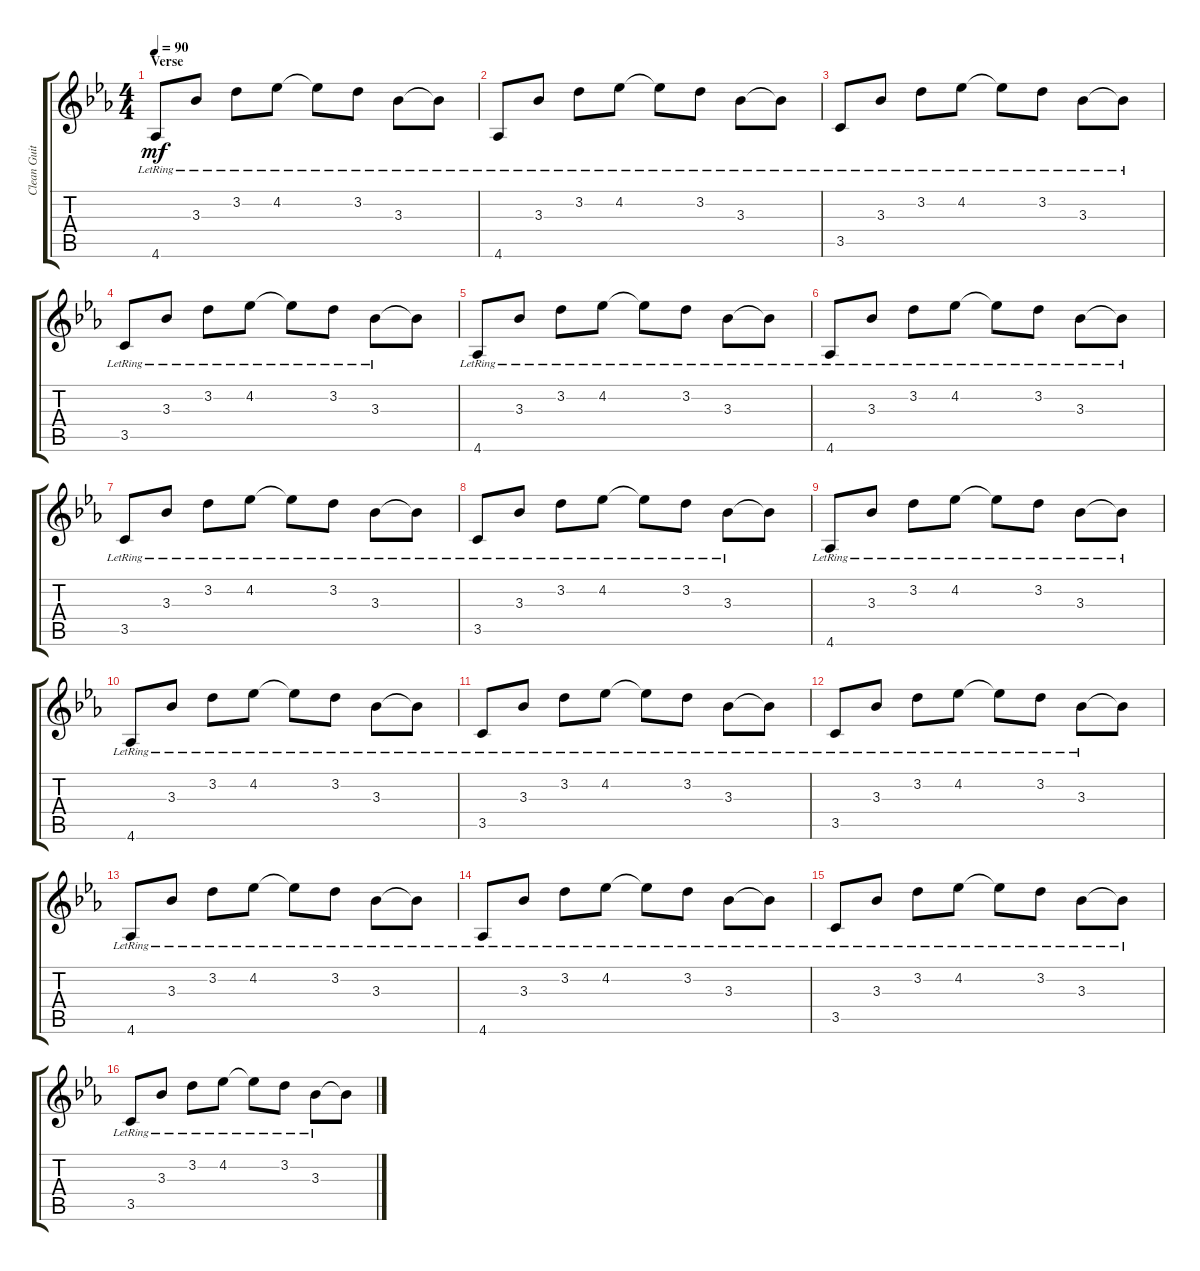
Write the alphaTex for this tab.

\track ("Clean Guitar 1" "Clean Guit") {instrument electricguitarclean}
\staff {score tabs}
\tuning (E4 B3 G3 D3 A2 E2) {hide}
\ts (4 4)
\section ("" "Verse")
\tempo 90
\clef g2
\ks cminor
4.6{lr}.8{dy mf} 3.3{lr}.8 3.2{lr}.8 4.2{lr}.8 4.2{lr t}.8 3.2{lr}.8 3.3{lr}.8 3.3{lr t}.8 |
4.6{lr}.8 3.3{lr}.8 3.2{lr}.8 4.2{lr}.8 4.2{lr t}.8 3.2{lr}.8 3.3{lr}.8 3.3{lr t}.8 |
3.5{lr}.8 3.3{lr}.8 3.2{lr}.8 4.2{lr}.8 4.2{lr t}.8 3.2{lr}.8 3.3{lr}.8 3.3{lr t}.8 |
3.5{lr}.8 3.3{lr}.8 3.2{lr}.8 4.2{lr}.8 4.2{lr t}.8 3.2{lr}.8 3.3{lr}.8 3.3{t}.8 |
4.6{lr}.8 3.3{lr}.8 3.2{lr}.8 4.2{lr}.8 4.2{lr t}.8 3.2{lr}.8 3.3{lr}.8 3.3{lr t}.8 |
4.6{lr}.8 3.3{lr}.8 3.2{lr}.8 4.2{lr}.8 4.2{lr t}.8 3.2{lr}.8 3.3{lr}.8 3.3{lr t}.8 |
3.5{lr}.8 3.3{lr}.8 3.2{lr}.8 4.2{lr}.8 4.2{lr t}.8 3.2{lr}.8 3.3{lr}.8 3.3{lr t}.8 |
3.5{lr}.8 3.3{lr}.8 3.2{lr}.8 4.2{lr}.8 4.2{lr t}.8 3.2{lr}.8 3.3{lr}.8 3.3{t}.8 |
4.6{lr}.8 3.3{lr}.8 3.2{lr}.8 4.2{lr}.8 4.2{lr t}.8 3.2{lr}.8 3.3{lr}.8 3.3{lr t}.8 |
4.6{lr}.8 3.3{lr}.8 3.2{lr}.8 4.2{lr}.8 4.2{lr t}.8 3.2{lr}.8 3.3{lr}.8 3.3{lr t}.8 |
3.5{lr}.8 3.3{lr}.8 3.2{lr}.8 4.2{lr}.8 4.2{lr t}.8 3.2{lr}.8 3.3{lr}.8 3.3{lr t}.8 |
3.5{lr}.8 3.3{lr}.8 3.2{lr}.8 4.2{lr}.8 4.2{lr t}.8 3.2{lr}.8 3.3{lr}.8 3.3{t}.8 |
4.6{lr}.8 3.3{lr}.8 3.2{lr}.8 4.2{lr}.8 4.2{lr t}.8 3.2{lr}.8 3.3{lr}.8 3.3{lr t}.8 |
4.6{lr}.8 3.3{lr}.8 3.2{lr}.8 4.2{lr}.8 4.2{lr t}.8 3.2{lr}.8 3.3{lr}.8 3.3{lr t}.8 |
3.5{lr}.8 3.3{lr}.8 3.2{lr}.8 4.2{lr}.8 4.2{lr t}.8 3.2{lr}.8 3.3{lr}.8 3.3{lr t}.8 |
3.5{lr}.8 3.3{lr}.8 3.2{lr}.8 4.2{lr}.8 4.2{lr t}.8 3.2{lr}.8 3.3{lr}.8 3.3{t}.8
